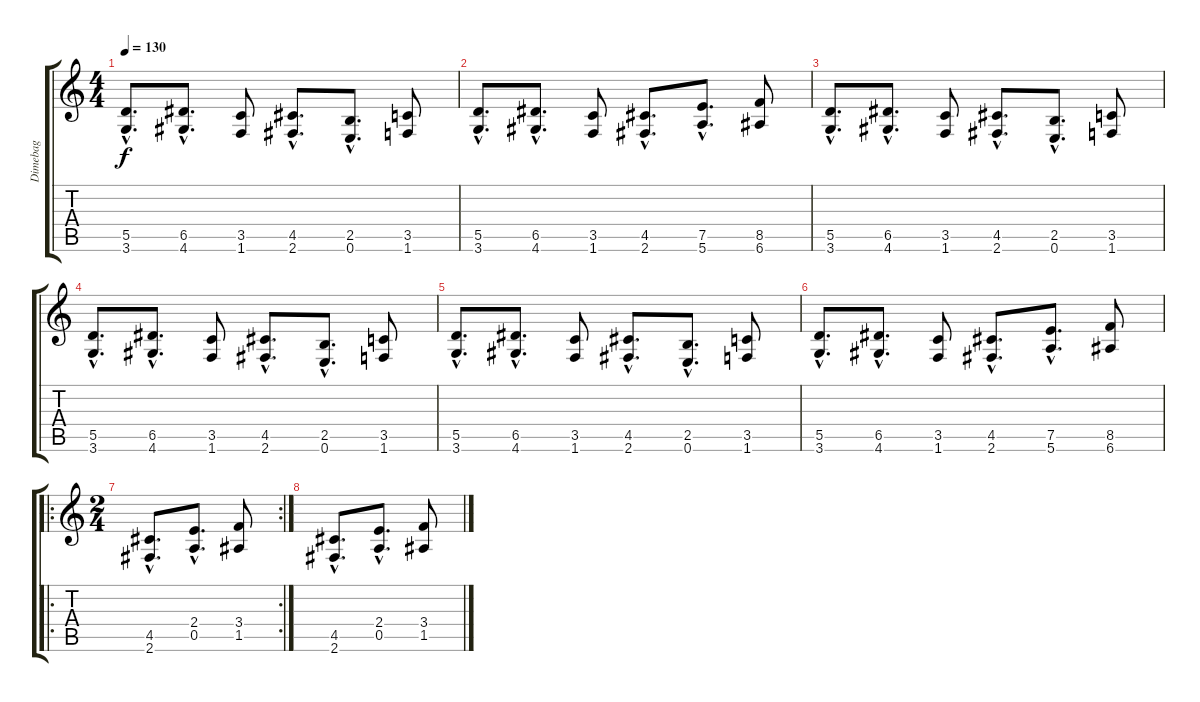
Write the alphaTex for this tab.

\track ("Dimebag" "Dimebag") {instrument overdrivenguitar}
\staff {score tabs}
\tuning (E4 B3 G3 D3 A2 E2) {hide}
\ts (4 4)
\tempo 130
\clef g2
\ks c
(5.5{hac} 3.6{hac}).8{d dy f} (6.5{hac} 4.6{hac}).8{d} (3.5 1.6).8 (4.5{hac} 2.6{hac}).8{d} (2.5{hac} 0.6{hac}).8{d} (3.5 1.6).8 |
(5.5{hac} 3.6{hac}).8{d} (6.5{hac} 4.6{hac}).8{d} (3.5 1.6).8 (4.5{hac} 2.6{hac}).8{d} (7.5{hac} 5.6{hac}).8{d} (8.5 6.6).8 |
(5.5{hac} 3.6{hac}).8{d} (6.5{hac} 4.6{hac}).8{d} (3.5 1.6).8 (4.5{hac} 2.6{hac}).8{d} (2.5{hac} 0.6{hac}).8{d} (3.5 1.6).8 |
(5.5{hac} 3.6{hac}).8{d} (6.5{hac} 4.6{hac}).8{d} (3.5 1.6).8 (4.5{hac} 2.6{hac}).8{d} (2.5{hac} 0.6{hac}).8{d} (3.5 1.6).8 |
(5.5{hac} 3.6{hac}).8{d} (6.5{hac} 4.6{hac}).8{d} (3.5 1.6).8 (4.5{hac} 2.6{hac}).8{d} (2.5{hac} 0.6{hac}).8{d} (3.5 1.6).8 |
(5.5{hac} 3.6{hac}).8{d} (6.5{hac} 4.6{hac}).8{d} (3.5 1.6).8 (4.5{hac} 2.6{hac}).8{d} (7.5{hac} 5.6{hac}).8{d} (8.5 6.6).8 |
\ro
\rc 2
\ts (2 4)
(4.5{hac} 2.6{hac}).8{d} (2.4{hac} 0.5{hac}).8{d} (3.4 1.5).8 |
(4.5{hac} 2.6{hac}).8{d} (2.4{hac} 0.5{hac}).8{d} (3.4 1.5).8
